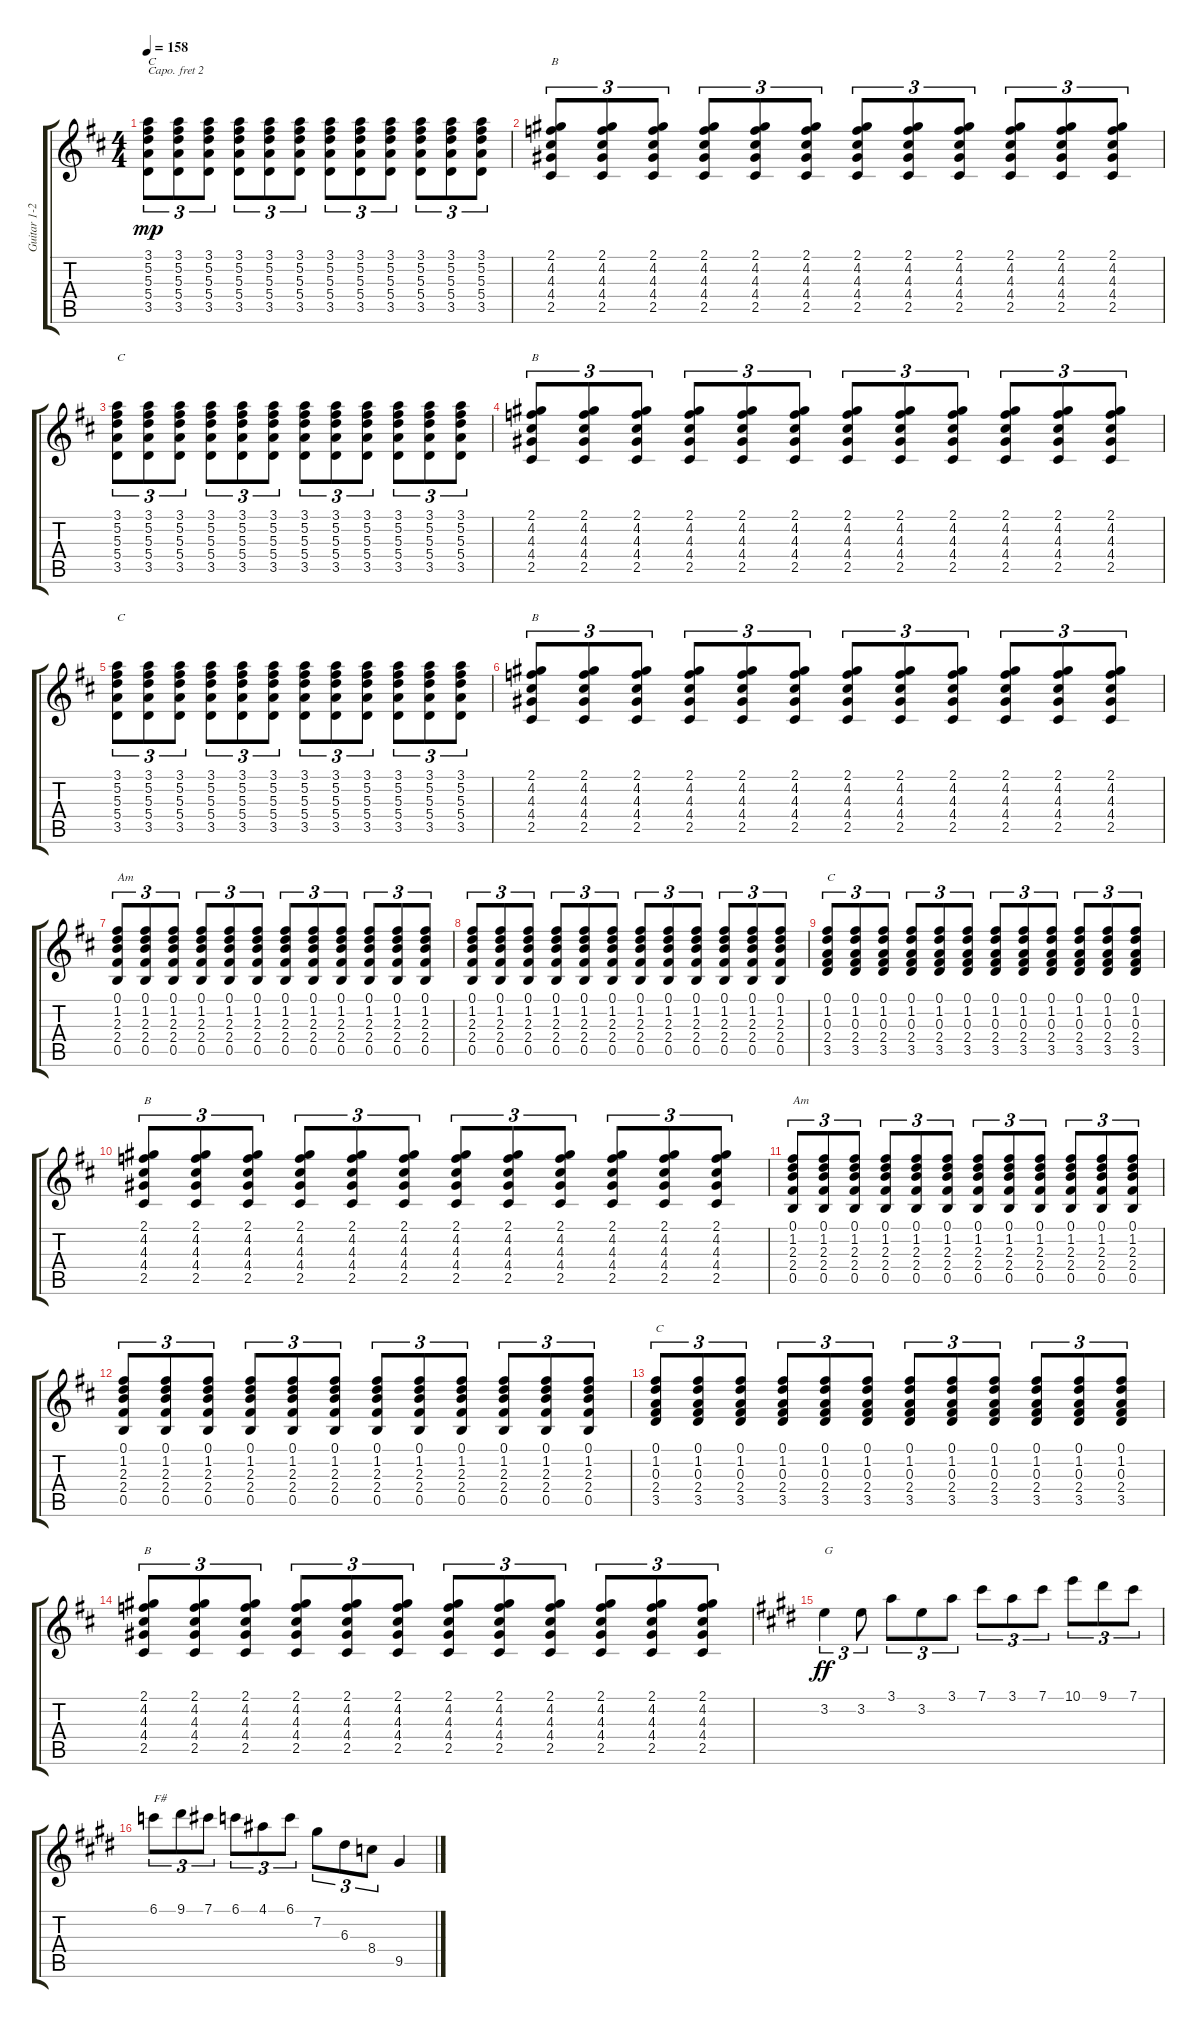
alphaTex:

\track ("Guitar 1-2" "Guitar 1-2") {instrument acousticguitarsteel}
\staff {score tabs}
\capo 2
\tuning (E4 B3 G3 D3 A2 E2) {hide}
\ts (4 4)
\tempo 158
\clef g2
\ks d
(3.1 5.2 5.3 5.4 3.5).8{tu (3 2) txt "C" dy mp} (3.1 5.2 5.3 5.4 3.5).8{tu (3 2)} (3.1 5.2 5.3 5.4 3.5).8{tu (3 2)} (3.1 5.2 5.3 5.4 3.5).8{tu (3 2)} (3.1 5.2 5.3 5.4 3.5).8{tu (3 2)} (3.1 5.2 5.3 5.4 3.5).8{tu (3 2)} (3.1 5.2 5.3 5.4 3.5).8{tu (3 2)} (3.1 5.2 5.3 5.4 3.5).8{tu (3 2)} (3.1 5.2 5.3 5.4 3.5).8{tu (3 2)} (3.1 5.2 5.3 5.4 3.5).8{tu (3 2)} (3.1 5.2 5.3 5.4 3.5).8{tu (3 2)} (3.1 5.2 5.3 5.4 3.5).8{tu (3 2)} |
(2.1 4.2 4.3 4.4 2.5).8{tu (3 2) txt "B"} (2.1 4.2 4.3 4.4 2.5).8{tu (3 2)} (2.1 4.2 4.3 4.4 2.5).8{tu (3 2)} (2.1 4.2 4.3 4.4 2.5).8{tu (3 2)} (2.1 4.2 4.3 4.4 2.5).8{tu (3 2)} (2.1 4.2 4.3 4.4 2.5).8{tu (3 2)} (2.1 4.2 4.3 4.4 2.5).8{tu (3 2)} (2.1 4.2 4.3 4.4 2.5).8{tu (3 2)} (2.1 4.2 4.3 4.4 2.5).8{tu (3 2)} (2.1 4.2 4.3 4.4 2.5).8{tu (3 2)} (2.1 4.2 4.3 4.4 2.5).8{tu (3 2)} (2.1 4.2 4.3 4.4 2.5).8{tu (3 2)} |
(3.1 5.2 5.3 5.4 3.5).8{tu (3 2) txt "C"} (3.1 5.2 5.3 5.4 3.5).8{tu (3 2)} (3.1 5.2 5.3 5.4 3.5).8{tu (3 2)} (3.1 5.2 5.3 5.4 3.5).8{tu (3 2)} (3.1 5.2 5.3 5.4 3.5).8{tu (3 2)} (3.1 5.2 5.3 5.4 3.5).8{tu (3 2)} (3.1 5.2 5.3 5.4 3.5).8{tu (3 2)} (3.1 5.2 5.3 5.4 3.5).8{tu (3 2)} (3.1 5.2 5.3 5.4 3.5).8{tu (3 2)} (3.1 5.2 5.3 5.4 3.5).8{tu (3 2)} (3.1 5.2 5.3 5.4 3.5).8{tu (3 2)} (3.1 5.2 5.3 5.4 3.5).8{tu (3 2)} |
(2.1 4.2 4.3 4.4 2.5).8{tu (3 2) txt "B"} (2.1 4.2 4.3 4.4 2.5).8{tu (3 2)} (2.1 4.2 4.3 4.4 2.5).8{tu (3 2)} (2.1 4.2 4.3 4.4 2.5).8{tu (3 2)} (2.1 4.2 4.3 4.4 2.5).8{tu (3 2)} (2.1 4.2 4.3 4.4 2.5).8{tu (3 2)} (2.1 4.2 4.3 4.4 2.5).8{tu (3 2)} (2.1 4.2 4.3 4.4 2.5).8{tu (3 2)} (2.1 4.2 4.3 4.4 2.5).8{tu (3 2)} (2.1 4.2 4.3 4.4 2.5).8{tu (3 2)} (2.1 4.2 4.3 4.4 2.5).8{tu (3 2)} (2.1 4.2 4.3 4.4 2.5).8{tu (3 2)} |
(3.1 5.2 5.3 5.4 3.5).8{tu (3 2) txt "C"} (3.1 5.2 5.3 5.4 3.5).8{tu (3 2)} (3.1 5.2 5.3 5.4 3.5).8{tu (3 2)} (3.1 5.2 5.3 5.4 3.5).8{tu (3 2)} (3.1 5.2 5.3 5.4 3.5).8{tu (3 2)} (3.1 5.2 5.3 5.4 3.5).8{tu (3 2)} (3.1 5.2 5.3 5.4 3.5).8{tu (3 2)} (3.1 5.2 5.3 5.4 3.5).8{tu (3 2)} (3.1 5.2 5.3 5.4 3.5).8{tu (3 2)} (3.1 5.2 5.3 5.4 3.5).8{tu (3 2)} (3.1 5.2 5.3 5.4 3.5).8{tu (3 2)} (3.1 5.2 5.3 5.4 3.5).8{tu (3 2)} |
(2.1 4.2 4.3 4.4 2.5).8{tu (3 2) txt "B"} (2.1 4.2 4.3 4.4 2.5).8{tu (3 2)} (2.1 4.2 4.3 4.4 2.5).8{tu (3 2)} (2.1 4.2 4.3 4.4 2.5).8{tu (3 2)} (2.1 4.2 4.3 4.4 2.5).8{tu (3 2)} (2.1 4.2 4.3 4.4 2.5).8{tu (3 2)} (2.1 4.2 4.3 4.4 2.5).8{tu (3 2)} (2.1 4.2 4.3 4.4 2.5).8{tu (3 2)} (2.1 4.2 4.3 4.4 2.5).8{tu (3 2)} (2.1 4.2 4.3 4.4 2.5).8{tu (3 2)} (2.1 4.2 4.3 4.4 2.5).8{tu (3 2)} (2.1 4.2 4.3 4.4 2.5).8{tu (3 2)} |
(0.1 1.2 2.3 2.4 0.5).8{tu (3 2) txt "Am"} (0.1 1.2 2.3 2.4 0.5).8{tu (3 2)} (0.1 1.2 2.3 2.4 0.5).8{tu (3 2)} (0.1 1.2 2.3 2.4 0.5).8{tu (3 2)} (0.1 1.2 2.3 2.4 0.5).8{tu (3 2)} (0.1 1.2 2.3 2.4 0.5).8{tu (3 2)} (0.1 1.2 2.3 2.4 0.5).8{tu (3 2)} (0.1 1.2 2.3 2.4 0.5).8{tu (3 2)} (0.1 1.2 2.3 2.4 0.5).8{tu (3 2)} (0.1 1.2 2.3 2.4 0.5).8{tu (3 2)} (0.1 1.2 2.3 2.4 0.5).8{tu (3 2)} (0.1 1.2 2.3 2.4 0.5).8{tu (3 2)} |
(0.1 1.2 2.3 2.4 0.5).8{tu (3 2)} (0.1 1.2 2.3 2.4 0.5).8{tu (3 2)} (0.1 1.2 2.3 2.4 0.5).8{tu (3 2)} (0.1 1.2 2.3 2.4 0.5).8{tu (3 2)} (0.1 1.2 2.3 2.4 0.5).8{tu (3 2)} (0.1 1.2 2.3 2.4 0.5).8{tu (3 2)} (0.1 1.2 2.3 2.4 0.5).8{tu (3 2)} (0.1 1.2 2.3 2.4 0.5).8{tu (3 2)} (0.1 1.2 2.3 2.4 0.5).8{tu (3 2)} (0.1 1.2 2.3 2.4 0.5).8{tu (3 2)} (0.1 1.2 2.3 2.4 0.5).8{tu (3 2)} (0.1 1.2 2.3 2.4 0.5).8{tu (3 2)} |
(0.1 1.2 0.3 2.4 3.5).8{tu (3 2) txt "C"} (0.1 1.2 0.3 2.4 3.5).8{tu (3 2)} (0.1 1.2 0.3 2.4 3.5).8{tu (3 2)} (0.1 1.2 0.3 2.4 3.5).8{tu (3 2)} (0.1 1.2 0.3 2.4 3.5).8{tu (3 2)} (0.1 1.2 0.3 2.4 3.5).8{tu (3 2)} (0.1 1.2 0.3 2.4 3.5).8{tu (3 2)} (0.1 1.2 0.3 2.4 3.5).8{tu (3 2)} (0.1 1.2 0.3 2.4 3.5).8{tu (3 2)} (0.1 1.2 0.3 2.4 3.5).8{tu (3 2)} (0.1 1.2 0.3 2.4 3.5).8{tu (3 2)} (0.1 1.2 0.3 2.4 3.5).8{tu (3 2)} |
(2.1 4.2 4.3 4.4 2.5).8{tu (3 2) txt "B"} (2.1 4.2 4.3 4.4 2.5).8{tu (3 2)} (2.1 4.2 4.3 4.4 2.5).8{tu (3 2)} (2.1 4.2 4.3 4.4 2.5).8{tu (3 2)} (2.1 4.2 4.3 4.4 2.5).8{tu (3 2)} (2.1 4.2 4.3 4.4 2.5).8{tu (3 2)} (2.1 4.2 4.3 4.4 2.5).8{tu (3 2)} (2.1 4.2 4.3 4.4 2.5).8{tu (3 2)} (2.1 4.2 4.3 4.4 2.5).8{tu (3 2)} (2.1 4.2 4.3 4.4 2.5).8{tu (3 2)} (2.1 4.2 4.3 4.4 2.5).8{tu (3 2)} (2.1 4.2 4.3 4.4 2.5).8{tu (3 2)} |
(0.1 1.2 2.3 2.4 0.5).8{tu (3 2) txt "Am"} (0.1 1.2 2.3 2.4 0.5).8{tu (3 2)} (0.1 1.2 2.3 2.4 0.5).8{tu (3 2)} (0.1 1.2 2.3 2.4 0.5).8{tu (3 2)} (0.1 1.2 2.3 2.4 0.5).8{tu (3 2)} (0.1 1.2 2.3 2.4 0.5).8{tu (3 2)} (0.1 1.2 2.3 2.4 0.5).8{tu (3 2)} (0.1 1.2 2.3 2.4 0.5).8{tu (3 2)} (0.1 1.2 2.3 2.4 0.5).8{tu (3 2)} (0.1 1.2 2.3 2.4 0.5).8{tu (3 2)} (0.1 1.2 2.3 2.4 0.5).8{tu (3 2)} (0.1 1.2 2.3 2.4 0.5).8{tu (3 2)} |
(0.1 1.2 2.3 2.4 0.5).8{tu (3 2)} (0.1 1.2 2.3 2.4 0.5).8{tu (3 2)} (0.1 1.2 2.3 2.4 0.5).8{tu (3 2)} (0.1 1.2 2.3 2.4 0.5).8{tu (3 2)} (0.1 1.2 2.3 2.4 0.5).8{tu (3 2)} (0.1 1.2 2.3 2.4 0.5).8{tu (3 2)} (0.1 1.2 2.3 2.4 0.5).8{tu (3 2)} (0.1 1.2 2.3 2.4 0.5).8{tu (3 2)} (0.1 1.2 2.3 2.4 0.5).8{tu (3 2)} (0.1 1.2 2.3 2.4 0.5).8{tu (3 2)} (0.1 1.2 2.3 2.4 0.5).8{tu (3 2)} (0.1 1.2 2.3 2.4 0.5).8{tu (3 2)} |
(0.1 1.2 0.3 2.4 3.5).8{tu (3 2) txt "C"} (0.1 1.2 0.3 2.4 3.5).8{tu (3 2)} (0.1 1.2 0.3 2.4 3.5).8{tu (3 2)} (0.1 1.2 0.3 2.4 3.5).8{tu (3 2)} (0.1 1.2 0.3 2.4 3.5).8{tu (3 2)} (0.1 1.2 0.3 2.4 3.5).8{tu (3 2)} (0.1 1.2 0.3 2.4 3.5).8{tu (3 2)} (0.1 1.2 0.3 2.4 3.5).8{tu (3 2)} (0.1 1.2 0.3 2.4 3.5).8{tu (3 2)} (0.1 1.2 0.3 2.4 3.5).8{tu (3 2)} (0.1 1.2 0.3 2.4 3.5).8{tu (3 2)} (0.1 1.2 0.3 2.4 3.5).8{tu (3 2)} |
(2.1 4.2 4.3 4.4 2.5).8{tu (3 2) txt "B"} (2.1 4.2 4.3 4.4 2.5).8{tu (3 2)} (2.1 4.2 4.3 4.4 2.5).8{tu (3 2)} (2.1 4.2 4.3 4.4 2.5).8{tu (3 2)} (2.1 4.2 4.3 4.4 2.5).8{tu (3 2)} (2.1 4.2 4.3 4.4 2.5).8{tu (3 2)} (2.1 4.2 4.3 4.4 2.5).8{tu (3 2)} (2.1 4.2 4.3 4.4 2.5).8{tu (3 2)} (2.1 4.2 4.3 4.4 2.5).8{tu (3 2)} (2.1 4.2 4.3 4.4 2.5).8{tu (3 2)} (2.1 4.2 4.3 4.4 2.5).8{tu (3 2)} (2.1 4.2 4.3 4.4 2.5).8{tu (3 2)} |
\ks e
3.2.4{tu (3 2) txt "G" dy ff} 3.2.8{tu (3 2)} 3.1.8{tu (3 2)} 3.2.8{tu (3 2)} 3.1.8{tu (3 2)} 7.1.8{tu (3 2)} 3.1.8{tu (3 2)} 7.1.8{tu (3 2)} 10.1.8{tu (3 2)} 9.1.8{tu (3 2)} 7.1.8{tu (3 2)} |
6.1.8{tu (3 2) txt "F#"} 9.1.8{tu (3 2)} 7.1.8{tu (3 2)} 6.1.8{tu (3 2)} 4.1.8{tu (3 2)} 6.1.8{tu (3 2)} 7.2.8{tu (3 2)} 6.3.8{tu (3 2)} 8.4.8{tu (3 2)} 9.5.4
